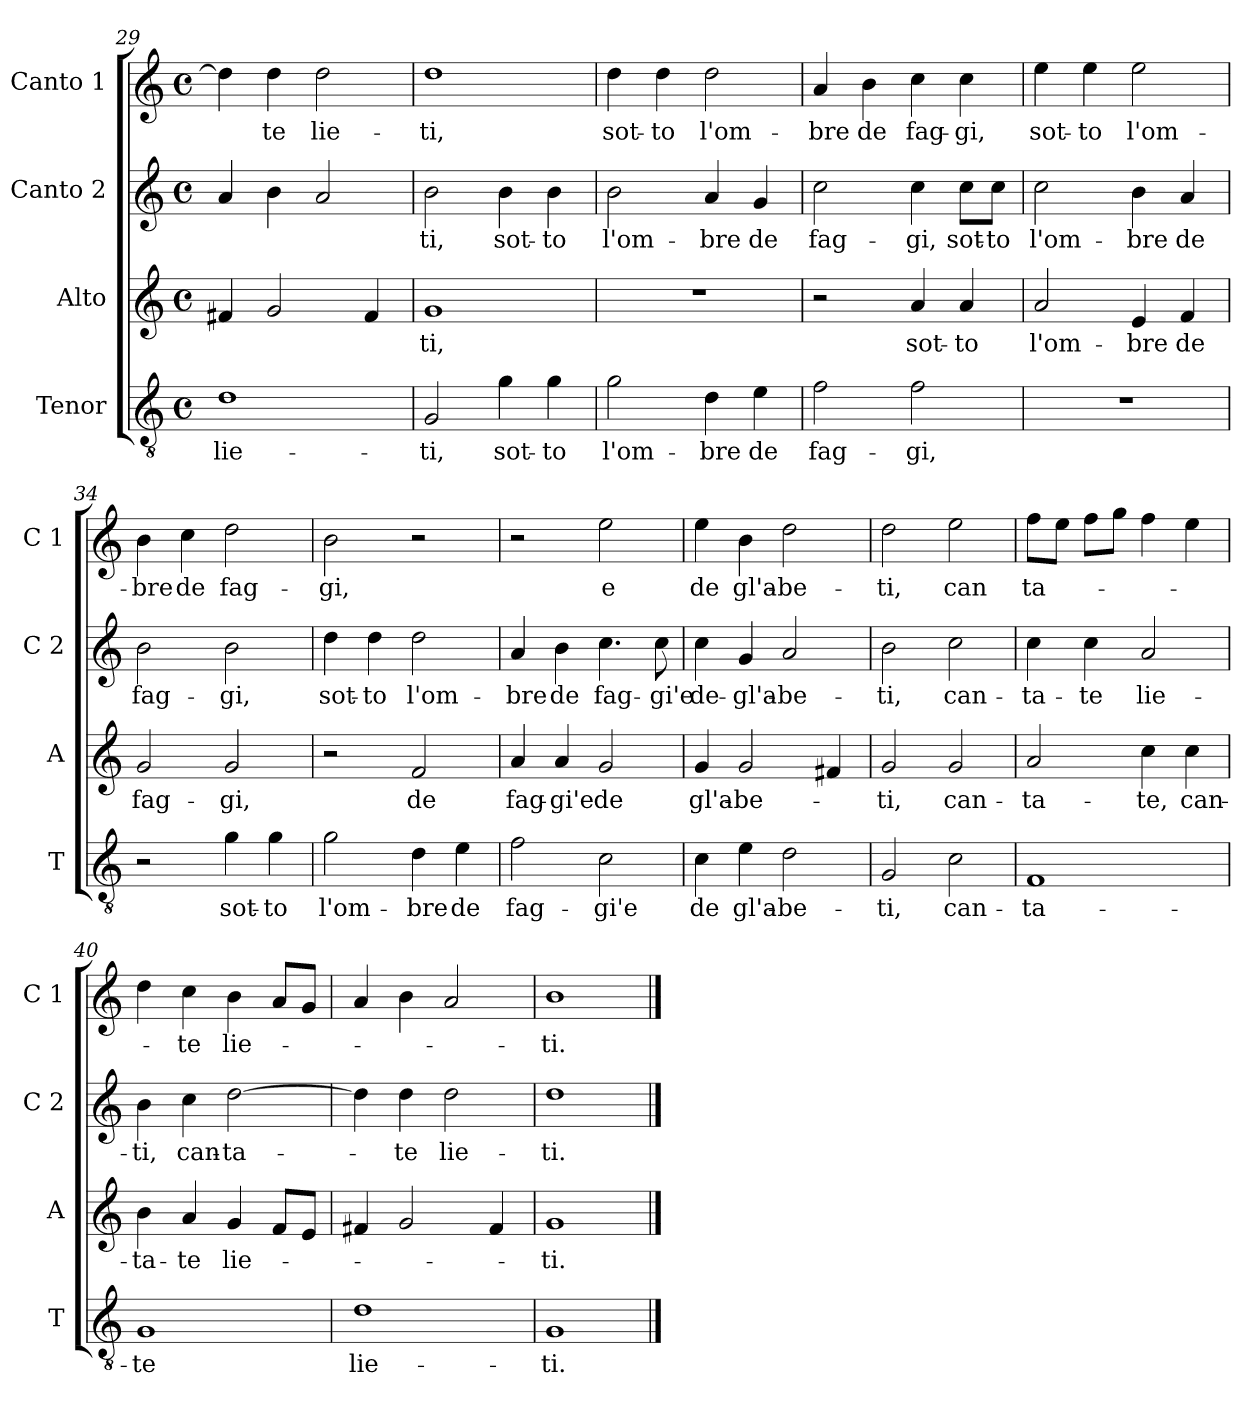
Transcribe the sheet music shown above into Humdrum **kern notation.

**kern	**text	**kern	**text	**kern	**text	**kern	**text
*part4	*part4	*part3	*part3	*part2	*part2	*part1	*part1
*staff4	*staff4	*staff3	*staff3	*staff2	*staff2	*staff1	*staff1
*I"Tenor	*	*I"Alto	*	*I"Canto 2	*	*I"Canto 1	*
*I'T	*	*I'A	*	*I'C 2	*	*I'C 1	*
*clefGv2	*	*clefG2	*	*clefG2	*	*clefG2	*
*k[]	*	*k[]	*	*k[]	*	*k[]	*
*C:	*	*C:	*	*C:	*	*C:	*
*M4/4	*	*M4/4	*	*M4/4	*	*M4/4	*
*met(c)	*	*met(c)	*	*met(c)	*	*met(c)	*
=29	=29	=29	=29	=29	=29	=29	=29
!	!LO:LY:b	!	!	!	!	!	!
1d	lie-	4f#X/	.	4a/	.	4dd\]	.
!	!	!	!	!	!	!	!LO:LY:b
.	.	2g/	.	4b\	.	4dd\	-te
!	!	!	!	!	!	!	!LO:LY:b
.	.	.	.	2a/	.	2dd\	lie-
.	.	4f#/	.	.	.	.	.
=30	=30	=30	=30	=30	=30	=30	=30
!	!LO:LY:b	!	!LO:LY:b	!	!LO:LY:b	!	!LO:LY:b
2G/	-ti,	1g	-ti,	2b\	-ti,	1dd	-ti,
!	!LO:LY:b	!	!	!	!LO:LY:b	!	!
4g\	sot-	.	.	4b\	sot-	.	.
!	!LO:LY:b	!	!	!	!LO:LY:b	!	!
4g\	-to	.	.	4b\	-to	.	.
=31	=31	=31	=31	=31	=31	=31	=31
!	!LO:LY:b	!	!	!	!LO:LY:b	!	!LO:LY:b
2g\	l'om-	1r	.	2b\	l'om-	4dd\	sot-
!	!	!	!	!	!	!	!LO:LY:b
.	.	.	.	.	.	4dd\	-to
!	!LO:LY:b	!	!	!	!LO:LY:b	!	!LO:LY:b
4d\	-bre	.	.	4a/	-bre	2dd\	l'om-
!	!LO:LY:b	!	!	!	!LO:LY:b	!	!
4e\	de	.	.	4g/	de	.	.
=32	=32	=32	=32	=32	=32	=32	=32
!	!LO:LY:b	!	!	!	!LO:LY:b	!	!LO:LY:b
2f\	fag-	2r	.	2cc\	fag-	4a/	-bre
!	!	!	!	!	!	!	!LO:LY:b
.	.	.	.	.	.	4b\	de
!	!LO:LY:b	!	!LO:LY:b	!	!LO:LY:b	!	!LO:LY:b
2f\	-gi,	4a/	sot-	4cc\	-gi,	4cc\	fag-
!	!	!	!LO:LY:b	!	!LO:LY:b	!	!LO:LY:b
.	.	4a/	-to	8cc\L	sot-	4cc\	-gi,
!	!	!	!	!	!LO:LY:b	!	!
.	.	.	.	8cc\J	-to	.	.
!!LO:PB:g=z
=33	=33	=33	=33	=33	=33	=33	=33
!	!	!	!LO:LY:b	!	!LO:LY:b	!	!LO:LY:b
1r	.	2a/	l'om-	2cc\	l'om-	4ee\	sot-
!	!	!	!	!	!	!	!LO:LY:b
.	.	.	.	.	.	4ee\	-to
!	!	!	!LO:LY:b	!	!LO:LY:b	!	!LO:LY:b
.	.	4e/	-bre	4b\	-bre	2ee\	l'om-
!	!	!	!LO:LY:b	!	!LO:LY:b	!	!
.	.	4f/	de	4a/	de	.	.
=34	=34	=34	=34	=34	=34	=34	=34
!	!	!	!LO:LY:b	!	!LO:LY:b	!	!LO:LY:b
2r	.	2g/	fag-	2b\	fag-	4b\	-bre
!	!	!	!	!	!	!	!LO:LY:b
.	.	.	.	.	.	4cc\	de
!	!LO:LY:b	!	!LO:LY:b	!	!LO:LY:b	!	!LO:LY:b
4g\	sot-	2g/	-gi,	2b\	-gi,	2dd\	fag-
!	!LO:LY:b	!	!	!	!	!	!
4g\	-to	.	.	.	.	.	.
=35	=35	=35	=35	=35	=35	=35	=35
!	!LO:LY:b	!	!	!	!LO:LY:b	!	!LO:LY:b
2g\	l'om-	2r	.	4dd\	sot-	2b\	-gi,
!	!	!	!	!	!LO:LY:b	!	!
.	.	.	.	4dd\	-to	.	.
!	!LO:LY:b	!	!LO:LY:b	!	!LO:LY:b	!	!
4d\	-bre	2f/	de	2dd\	l'om-	2r	.
!	!LO:LY:b	!	!	!	!	!	!
4e\	de	.	.	.	.	.	.
=36	=36	=36	=36	=36	=36	=36	=36
!	!LO:LY:b	!	!LO:LY:b	!	!LO:LY:b	!	!
2f\	fag-	4a/	fag-	4a/	-bre	2r	.
!	!	!	!LO:LY:b	!	!LO:LY:b	!	!
.	.	4a/	-gi'e	4b\	de	.	.
!	!LO:LY:b	!	!LO:LY:b	!	!LO:LY:b	!	!LO:LY:b
2c\	-gi'e	2g/	de	4.cc\	fag-	2ee\	e
!	!	!	!	!	!LO:LY:b	!	!
.	.	.	.	8cc\	-gi'e	.	.
=37	=37	=37	=37	=37	=37	=37	=37
!	!LO:LY:b	!	!LO:LY:b	!	!LO:LY:b	!	!LO:LY:b
4c\	de	4g/	gl'a-	4cc\	de-	4ee\	de
!	!LO:LY:b	!	!LO:LY:b	!	!LO:LY:b	!	!LO:LY:b
4e\	gl'a-	2g/	-be-	4g/	-gl'a-	4b\	gl'a-
!	!LO:LY:b	!	!	!	!LO:LY:b	!	!LO:LY:b
2d\	-be-	.	.	2a/	-be-	2dd\	-be-
.	.	4f#X/	.	.	.	.	.
!!LO:LB:g=z
=38	=38	=38	=38	=38	=38	=38	=38
!	!LO:LY:b	!	!LO:LY:b	!	!LO:LY:b	!	!LO:LY:b
2G/	-ti,	2g/	-ti,	2b\	-ti,	2dd\	-ti,
!	!LO:LY:b	!	!LO:LY:b	!	!LO:LY:b	!	!LO:LY:b
2c\	can-	2g/	can-	2cc\	can-	2ee\	can
=39	=39	=39	=39	=39	=39	=39	=39
!	!LO:LY:b	!	!LO:LY:b	!	!LO:LY:b	!	!LO:LY:b
1F	-ta-	2a/	-ta-	4cc\	-ta-	8ff\L	ta-
.	.	.	.	.	.	8ee\J	.
!	!	!	!	!	!LO:LY:b	!	!
.	.	.	.	4cc\	-te	8ff\L	.
.	.	.	.	.	.	8gg\J	.
!	!	!	!LO:LY:b	!	!LO:LY:b	!	!
.	.	4cc\	-te,	2a/	lie-	4ff\	.
!	!	!	!LO:LY:b	!	!	!	!
.	.	4cc\	can-	.	.	4ee\	.
=40	=40	=40	=40	=40	=40	=40	=40
!	!LO:LY:b	!	!LO:LY:b	!	!LO:LY:b	!	!
1G	-te	4b\	-ta-	4b\	-ti,	4dd\	.
!	!	!	!LO:LY:b	!	!LO:LY:b	!	!LO:LY:b
.	.	4a/	-te	4cc\	can-	4cc\	-te
!	!	!	!LO:LY:b	!	!LO:LY:b	!	!LO:LY:b
.	.	4g/	lie-	[2dd\	-ta-	4b\	lie-
.	.	8f/L	.	.	.	8a/L	.
.	.	8e/J	.	.	.	8g/J	.
=41	=41	=41	=41	=41	=41	=41	=41
!	!LO:LY:b	!	!	!	!	!	!
1d	lie-	4f#X/	.	4dd\]	.	4a/	.
!	!	!	!	!	!LO:LY:b	!	!
.	.	2g/	.	4dd\	-te	4b\	.
!	!	!	!	!	!LO:LY:b	!	!
.	.	.	.	2dd\	lie-	2a/	.
.	.	4f#/	.	.	.	.	.
=42	=42	=42	=42	=42	=42	=42	=42
!	!LO:LY:b	!	!LO:LY:b	!	!LO:LY:b	!	!LO:LY:b
1G	-ti.	1g	-ti.	1dd	-ti.	1b	-ti.
==	==	==	==	==	==	==	==
*-	*-	*-	*-	*-	*-	*-	*-
